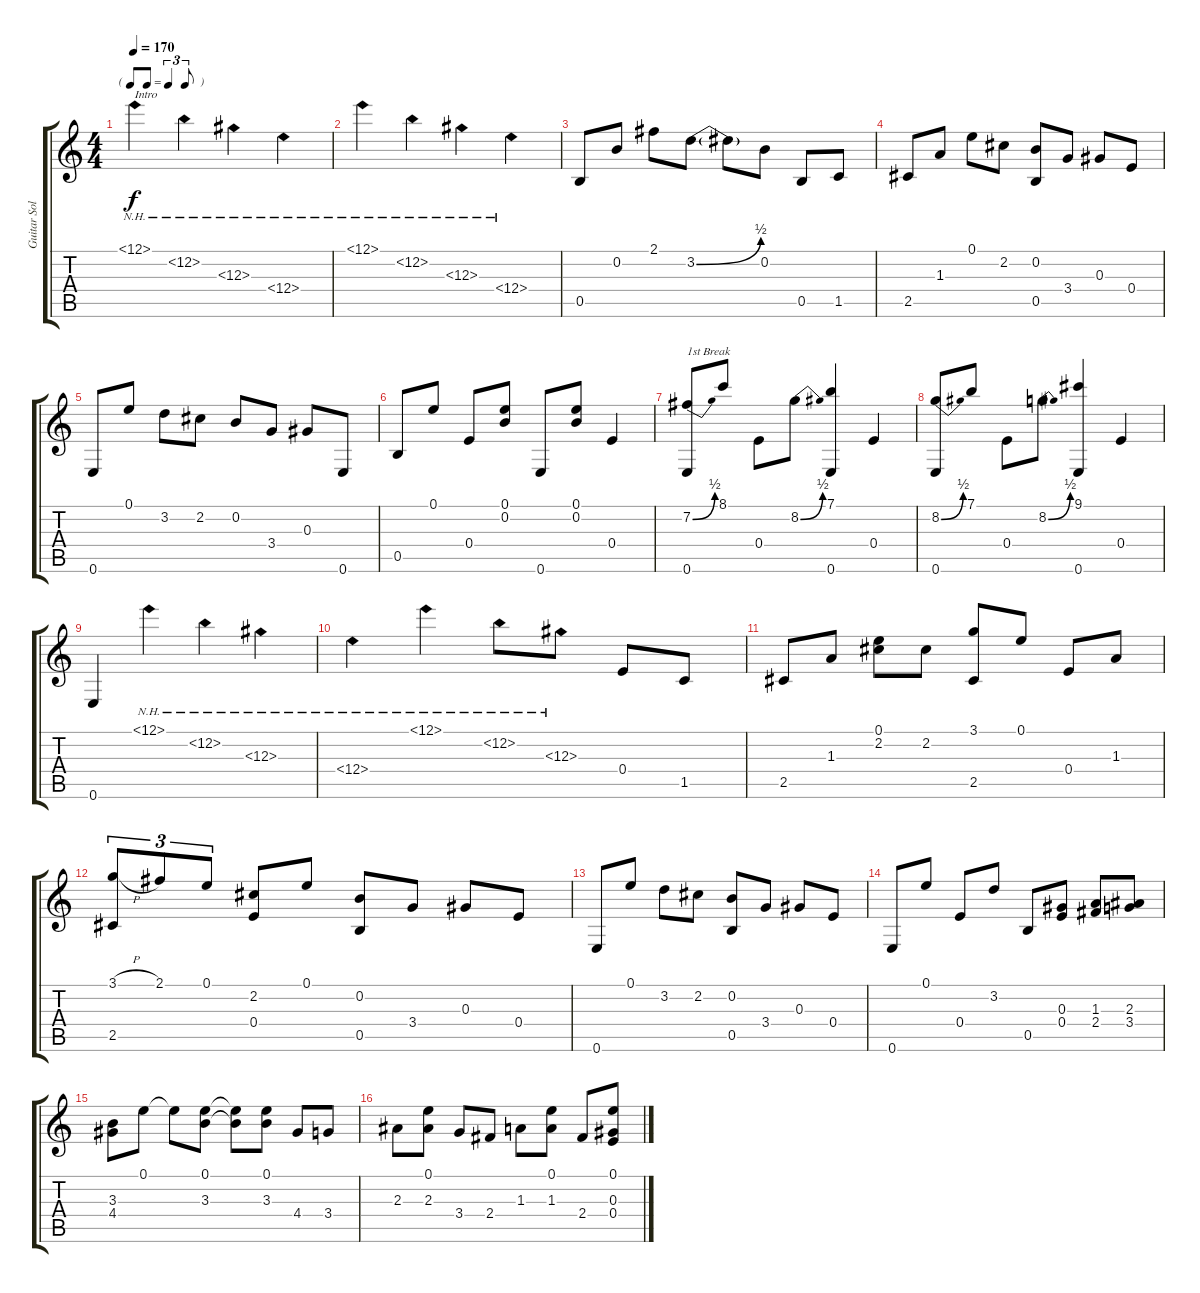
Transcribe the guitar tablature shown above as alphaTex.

\track ("Guitar Solo" "Guitar Sol") {instrument acousticguitarsteel}
\staff {score tabs}
\tuning (E4 B3 Ab3 E3 B2 E2) {hide}
\ts (4 4)
\tf triplet8th
\tempo 170
\clef g2
\ks c
12.1{nh}.4{txt "Intro" dy f instrument acousticguitarsteel} 12.2{nh}.4 12.3{nh}.4 12.4{nh}.4 |
12.1{nh}.4 12.2{nh}.4 12.3{nh}.4 12.4{nh}.4 |
0.5.8 0.2.8 2.1.8 3.2{be (bend 0 0 60 2)}.8 3.2{t}.8 0.2.8 0.5.8 1.5.8 |
2.5.8 1.3.8 0.1.8 2.2.8 (0.2 0.5).8 3.4.8 0.3.8 0.4.8 |
0.6.8 0.1.8 3.2.8 2.2.8 0.2.8 3.4.8 0.3.8 0.6.8 |
0.5.8 0.1.8 0.4.8 (0.1 0.2).8 0.6.8 (0.1 0.2).8 0.4.4 |
(7.2{be (bend 0 0 60 2)} 0.6).8{txt "1st Break"} 8.1.8 0.4.8 8.2{be (bend 0 0 60 2)}.8 (7.1 0.6).4 0.4.4 |
(8.2{be (bend 0 0 60 2)} 0.6).8 7.1.8 0.4.8 8.2{be (bend 0 0 60 2)}.8 (9.1 0.6).4 0.4.4 |
0.6.4 12.1{nh}.4 12.2{nh}.4 12.3{nh}.4 |
12.4{nh}.4 12.1{nh}.4 12.2{nh}.8 12.3{nh}.8 0.4.8 1.5.8 |
2.5.8 1.3.8 (0.1 2.2).8 2.2.8 (3.1 2.5).8 0.1.8 0.4.8 1.3.8 |
(3.1{h} 2.5).8{tu (3 2)} 2.1.8{tu (3 2)} 0.1.8{tu (3 2)} (2.2 0.4).8 0.1.8 (0.2 0.5).8 3.4.8 0.3.8 0.4.8 |
0.6.8 0.1.8 3.2.8 2.2.8 (0.2 0.5).8 3.4.8 0.3.8 0.4.8 |
0.6.8 0.1.8 0.4.8 3.2.8 0.5.8 (0.3 0.4).8 (1.3 2.4).8 (2.3 3.4).8 |
(3.3 4.4).8 0.1.8 0.1{t}.8 (0.1 3.3).8 (0.1{t} 3.3{t}).8 (0.1 3.3).8 4.4.8 3.4.8 |
2.3.8 (0.1 2.3).8 3.4.8 2.4.8 1.3.8 (0.1 1.3).8 2.4.8 (0.1 0.3 0.4).8
